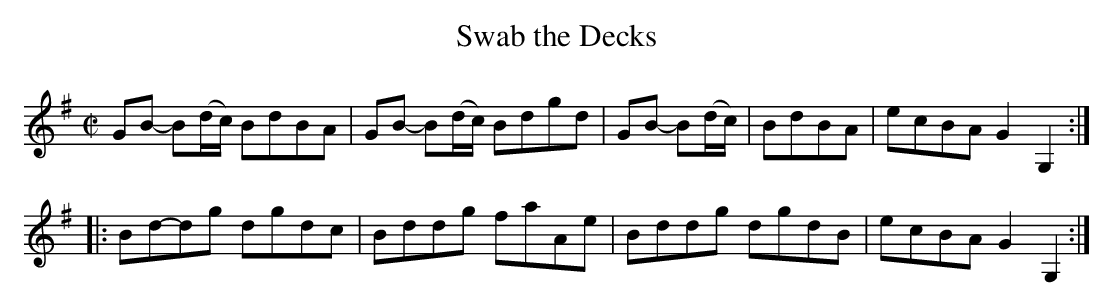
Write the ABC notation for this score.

X:1
T:Swab the Decks
M:C|
L:1/8
K:G
GB- B(d/c/) BdBA|GB- B(d/c/) Bdgd|GB- B(d/c/)|BdBA|ecBA G2 G,2:|
|:Bd-dg dgdc|Bddg faAe|Bddg dgdB|ecBA G2 G,2:|]
